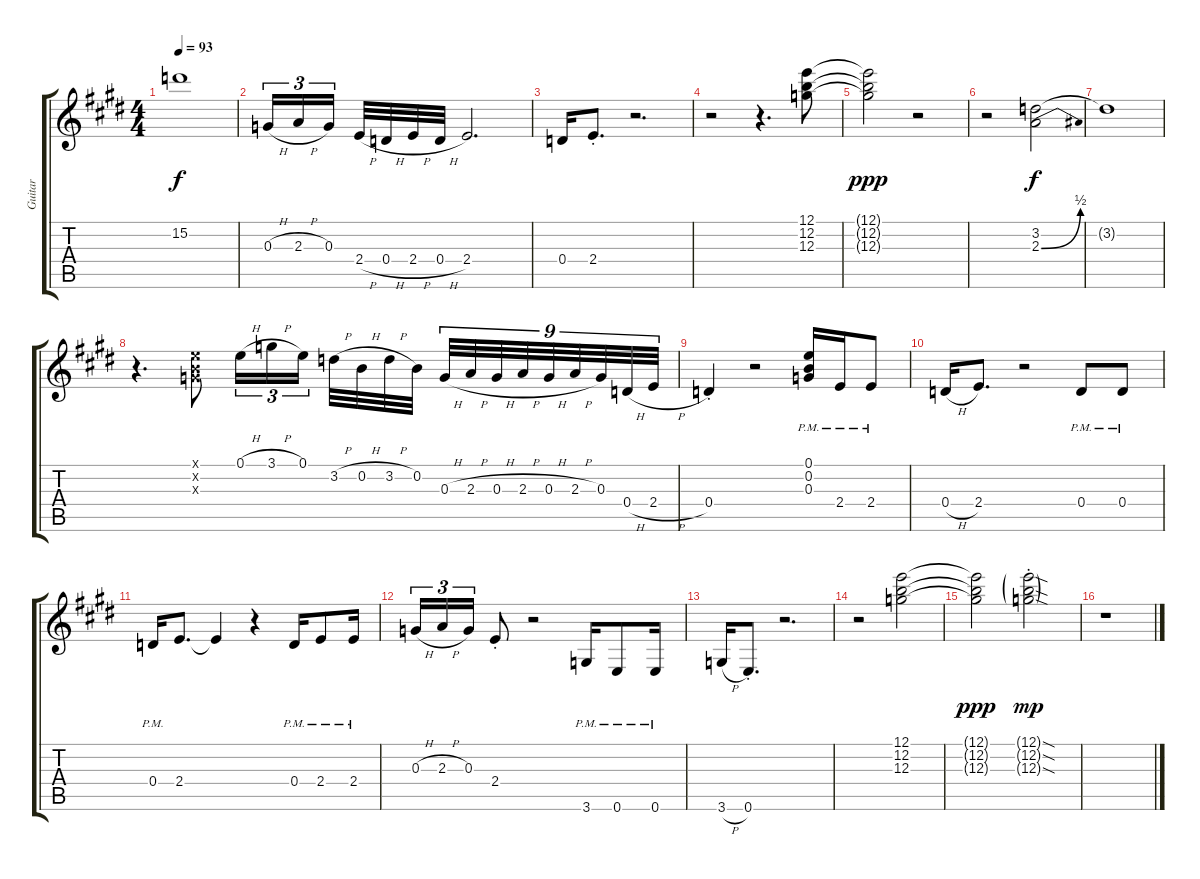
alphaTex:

\track ("Guitar" "Guitar") {instrument overdrivenguitar}
\staff {score tabs}
\tuning (E4 B3 G3 D3 A2 E2) {hide}
\ts (4 4)
\tempo 93
\clef g2
\ks e
15.2{t}.1{dy f} |
0.3{h}.16{tu (3 2)} 2.3{h}.16{tu (3 2)} 0.3.16{tu (3 2) beam splitsecondary} 2.4{h}.32 0.4{h}.32 2.4{h}.32 0.4{h}.32 2.4.2{d} |
0.4.16 2.4{st}.8{d} r.2{d} |
r.2 r.4{d} (12.1 12.2 12.3).8 |
(12.1{t} 12.2{t} 12.3{t}).2{dy ppp} r.2 |
r.2 (3.2 2.3{be (bend 0 0 60 2)}).2{dy f} |
3.2{t}.1 |
r.4{d} (0.1{x} 0.2{x} 0.3{x}).8 0.1{h}.16{tu (3 2)} 3.1{h}.16{tu (3 2)} 0.1.16{tu (3 2) beam splitsecondary} 3.2{h}.32 0.2{h}.32 3.2{h}.32 0.2.32 0.3{h}.32{tu (9 8)} 2.3{h}.32{tu (9 8)} 0.3{h}.32{tu (9 8)} 2.3{h}.32{tu (9 8)} 0.3{h}.32{tu (9 8)} 2.3{h}.32{tu (9 8)} 0.3.32{tu (9 8)} 0.4{h}.32{tu (9 8)} 2.4{h}.32{tu (9 8)} |
0.4{st}.4 r.2 (0.1{pm} 0.2{pm} 0.3{pm}).16 2.4{pm}.16 2.4{pm}.8 |
0.4{h}.16 2.4.8{d} r.2 0.4{pm}.8 0.4{pm}.8 |
0.4{pm}.16 2.4.8{d} 2.4{t}.4 r.4 0.4{pm}.16 2.4{pm}.8 2.4{pm}.16 |
0.3{h}.16{tu (3 2)} 2.3{h}.16{tu (3 2)} 0.3.16{tu (3 2)} 2.4{st}.8 r.2 3.6{pm}.16 0.6{pm}.8 0.6{pm}.16 |
3.6{h}.16 0.6{st}.8{d} r.2{d} |
r.2 (12.1 12.2 12.3).2 |
(12.1{t} 12.2{t} 12.3{t}).2{dy ppp} (12.1{sod g st} 12.2{sod g st} 12.3{sod g st}).2{dy mp} |
r.1
